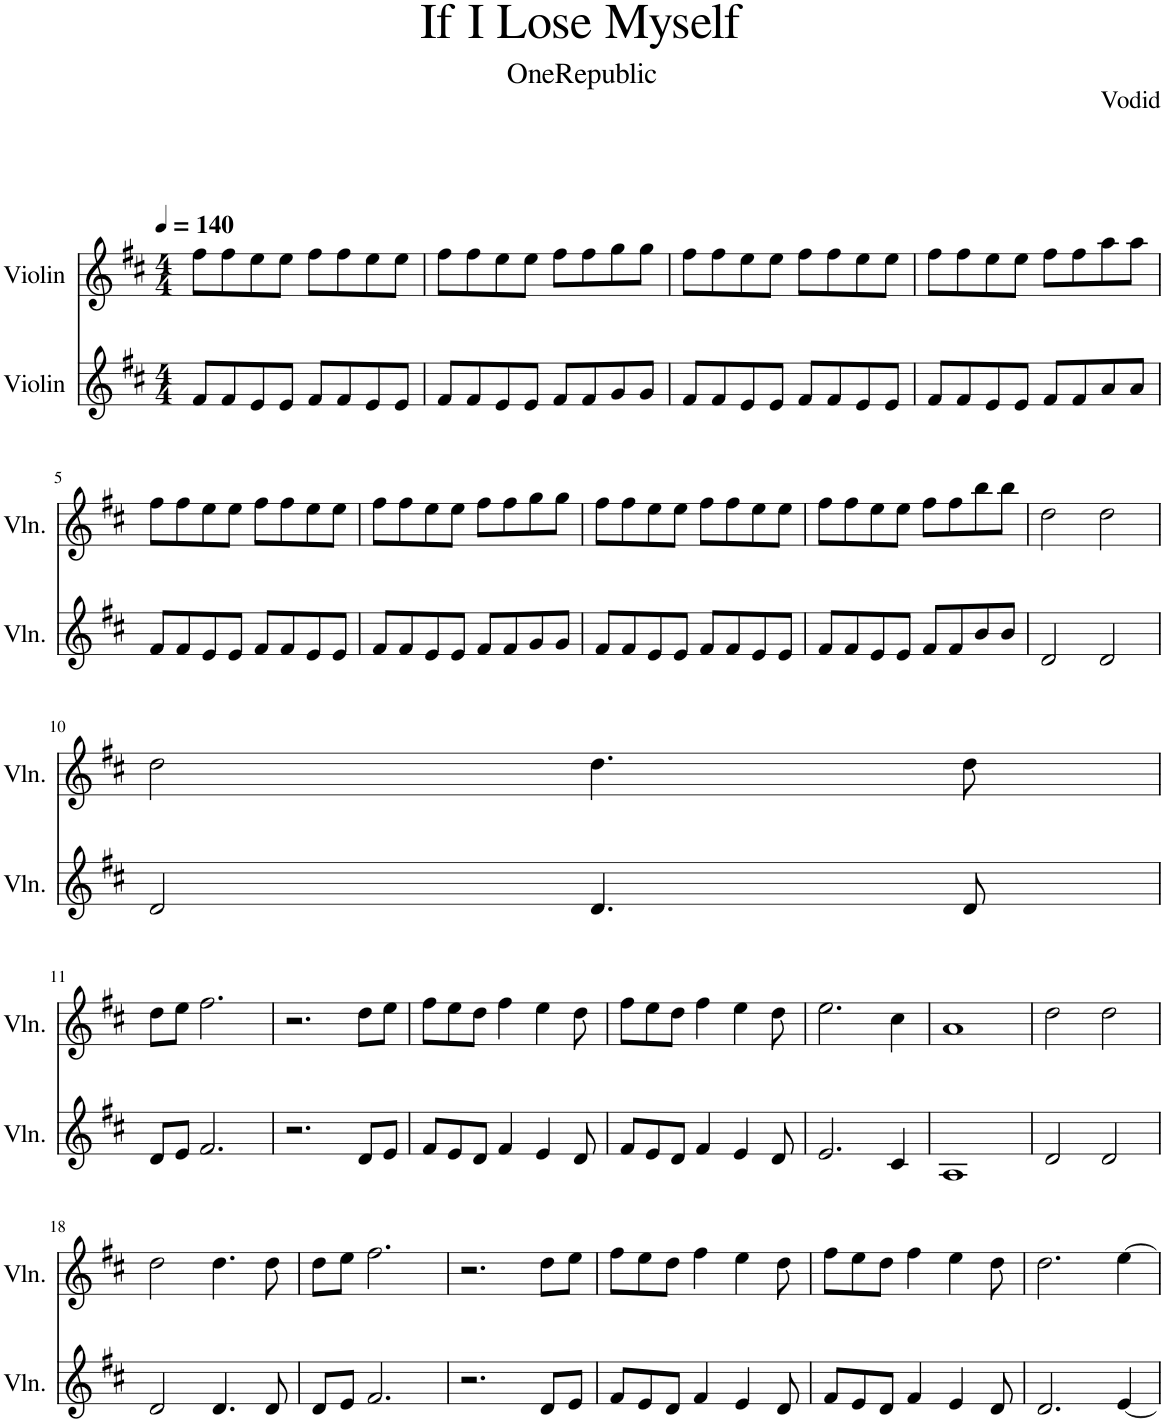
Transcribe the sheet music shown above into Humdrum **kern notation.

**kern	**kern
*part2	*part1
*staff2	*staff1
*I"Violin	*I"Violin
*I'Vln.	*I'Vln.
*clefG2	*clefG2
*k[f#c#]	*k[f#c#]
*M4/4	*M4/4
*MM140	*MM140
=1	=1
8f#/L	8ff#\L
8f#/	8ff#\
8e/	8ee\
8e/J	8ee\J
8f#/L	8ff#\L
8f#/	8ff#\
8e/	8ee\
8e/J	8ee\J
=2	=2
8f#/L	8ff#\L
8f#/	8ff#\
8e/	8ee\
8e/J	8ee\J
8f#/L	8ff#\L
8f#/	8ff#\
8g/	8gg\
8g/J	8gg\J
=3	=3
8f#/L	8ff#\L
8f#/	8ff#\
8e/	8ee\
8e/J	8ee\J
8f#/L	8ff#\L
8f#/	8ff#\
8e/	8ee\
8e/J	8ee\J
=4	=4
8f#/L	8ff#\L
8f#/	8ff#\
8e/	8ee\
8e/J	8ee\J
8f#/L	8ff#\L
8f#/	8ff#\
8a/	8aa\
8a/J	8aa\J
!!LO:LB:g=z
=5	=5
8f#/L	8ff#\L
8f#/	8ff#\
8e/	8ee\
8e/J	8ee\J
8f#/L	8ff#\L
8f#/	8ff#\
8e/	8ee\
8e/J	8ee\J
=6	=6
8f#/L	8ff#\L
8f#/	8ff#\
8e/	8ee\
8e/J	8ee\J
8f#/L	8ff#\L
8f#/	8ff#\
8g/	8gg\
8g/J	8gg\J
=7	=7
8f#/L	8ff#\L
8f#/	8ff#\
8e/	8ee\
8e/J	8ee\J
8f#/L	8ff#\L
8f#/	8ff#\
8e/	8ee\
8e/J	8ee\J
=8	=8
8f#/L	8ff#\L
8f#/	8ff#\
8e/	8ee\
8e/J	8ee\J
8f#/L	8ff#\L
8f#/	8ff#\
8b/	8bb\
8b/J	8bb\J
=9	=9
2d/	2dd\
2d/	2dd\
!!LO:LB:g=z
=10	=10
2d/	2dd\
4.d/	4.dd\
8d/	8dd\
!!LO:LB:g=z
=11	=11
8d/L	8dd\L
8e/J	8ee\J
2.f#/	2.ff#\
=12	=12
2.r	2.r
8d/L	8dd\L
8e/J	8ee\J
=13	=13
8f#/L	8ff#\L
8e/	8ee\
8d/J	8dd\J
4f#/	4ff#\
4e/	4ee\
8d/	8dd\
=14	=14
8f#/L	8ff#\L
8e/	8ee\
8d/J	8dd\J
4f#/	4ff#\
4e/	4ee\
8d/	8dd\
=15	=15
2.e/	2.ee\
4c#/	4cc#\
=16	=16
1A	1a
=17	=17
2d/	2dd\
2d/	2dd\
!!LO:LB:g=z
=18	=18
2d/	2dd\
4.d/	4.dd\
8d/	8dd\
=19	=19
8d/L	8dd\L
8e/J	8ee\J
2.f#/	2.ff#\
=20	=20
2.r	2.r
8d/L	8dd\L
8e/J	8ee\J
=21	=21
8f#/L	8ff#\L
8e/	8ee\
8d/J	8dd\J
4f#/	4ff#\
4e/	4ee\
8d/	8dd\
=22	=22
8f#/L	8ff#\L
8e/	8ee\
8d/J	8dd\J
4f#/	4ff#\
4e/	4ee\
8d/	8dd\
=23	=23
2.d/	2.dd\
[4e/	[4ee\
=	=
*-	*-
